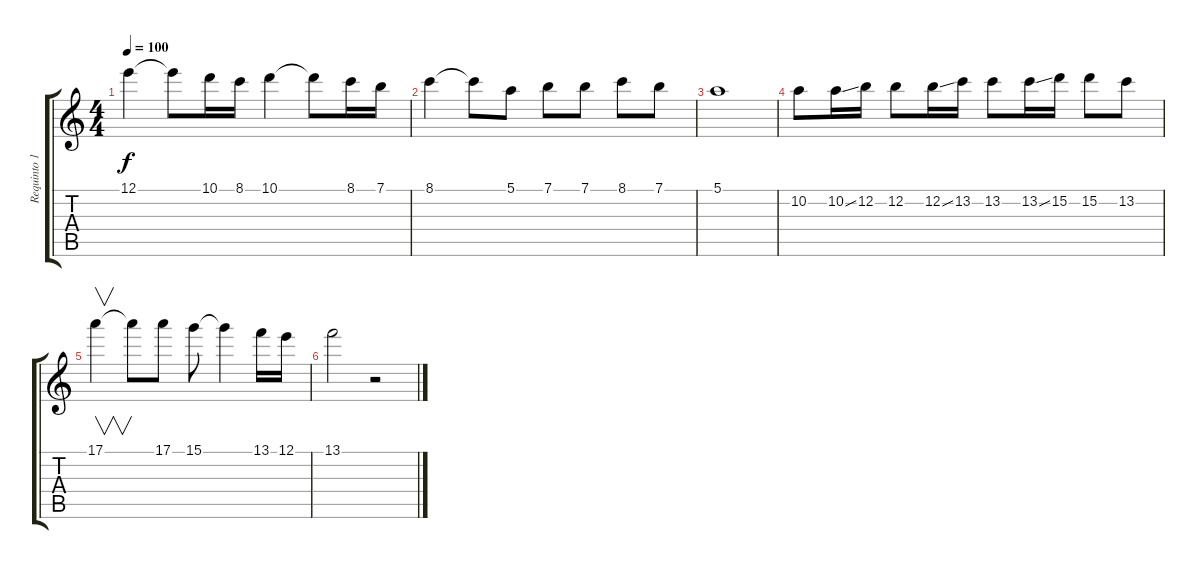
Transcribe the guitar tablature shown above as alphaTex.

\track ("Requinto 1" "Requinto 1") {instrument overdrivenguitar}
\staff {score tabs}
\tuning (E4 B3 G3 D3 A2 E2) {hide}
\ts (4 4)
\tempo 100
\clef g2
\ks c
12.1.4{dy f} 12.1{t}.8 10.1.16 8.1.16 10.1.4 10.1{t}.8 8.1.16 7.1.16 |
8.1.4 8.1{t}.8 5.1.8 7.1.8 7.1.8 8.1.8 7.1.8 |
5.1.1 |
10.2.8 10.2{ss}.16 12.2.16 12.2.8 12.2{ss}.16 13.2.16 13.2.8 13.2{ss}.16 15.2.16 15.2.8 13.2.8 |
17.1.4{v} 17.1{t}.8 17.1.8 15.1.8 15.1{t}.4 13.1.16 12.1.16 |
13.1.2 r.2
